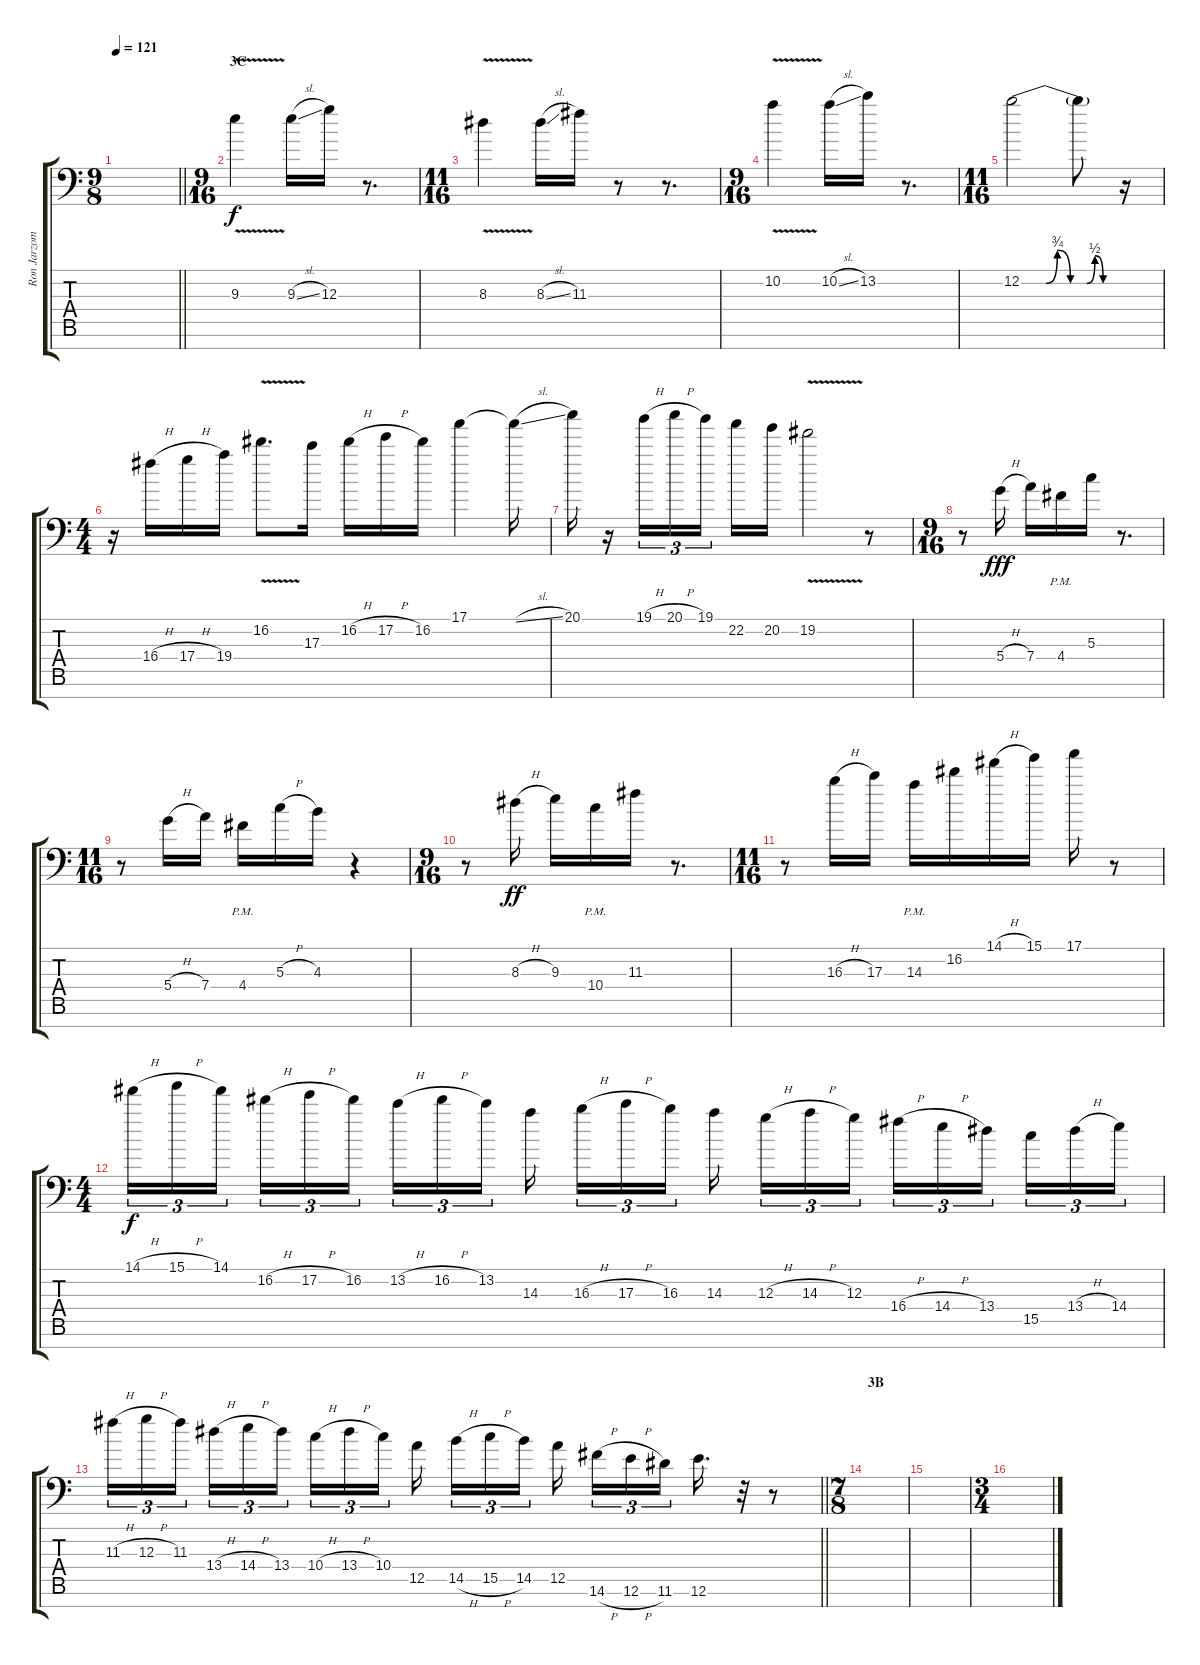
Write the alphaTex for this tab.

\track ("Ron Jarzombek - Lead 1" "Ron Jarzom") {instrument electricguitarjazz}
\staff {score tabs}
\tuning (E4 B3 G3 D3 A2 E2 A1) {hide}
\ts (9 8)
\tempo 121
\clef f4
\barLineRight lightlight
\ks c
|
\ts (9 16)
\section ("" "3C")
9.3{v}.4{balance 0} 9.3{sl}.16 12.3.16 r.8{d} |
\ts (11 16)
8.3{v}.4 8.3{sl}.16 11.3.16 r.8 r.8{d} |
\ts (9 16)
10.2{v}.4 10.2{sl}.16 13.2.16 r.8{d} |
\ts (11 16)
12.2{be (custom 0 0 15 0 22 3 30 0 40 0 45 2 50 0 60 0)}.2 12.2{t}.8 r.16 |
\ts (4 4)
r.16 16.4{h}.16 17.4{h}.16 19.4.16 16.2{v}.8{d} 17.3.16 16.2{h}.16 17.2{h}.16 16.2.16 17.1.4 17.1{sl t}.16 |
20.1.16 r.16 19.1{h}.16{tu (3 2)} 20.1{h}.16{tu (3 2)} 19.1.16{tu (3 2)} 22.2.16 20.2.16 19.2{v}.2 r.8 |
\ts (9 16)
r.8 5.4{h}.16{dy fff} 7.4.16 4.4{pm}.16 5.3.16 r.8{d} |
\ts (11 16)
r.8 5.4{h}.16{balance 16} 7.4.16 4.4{pm}.16 5.3{h}.16 4.3.16 r.4 |
\ts (9 16)
r.8 8.3{h}.16{dy ff balance 0} 9.3.16 10.4{pm}.16 11.3.16 r.8{d} |
\ts (11 16)
r.8 16.3{h}.16{balance 16} 17.3.16 14.3{pm}.16 16.2.16 14.1{h}.16 15.1.16 17.1.16 r.8 |
\ts (4 4)
14.1{h}.16{tu (3 2) dy f volume 16 balance 8} 15.1{h}.16{tu (3 2)} 14.1.16{tu (3 2) beam splitsecondary} 16.2{h}.16{tu (3 2)} 17.2{h}.16{tu (3 2)} 16.2.16{tu (3 2)} 13.2{h}.16{tu (3 2)} 16.2{h}.16{tu (3 2)} 13.2.16{tu (3 2) beam splitsecondary} 14.3.16{beam splitsecondary} 16.3{h}.16{tu (3 2)} 17.3{h}.16{tu (3 2)} 16.3.16{tu (3 2) beam splitsecondary} 14.3.16{beam splitsecondary} 12.3{h}.16{tu (3 2)} 14.3{h}.16{tu (3 2)} 12.3.16{tu (3 2)} 16.4{h}.16{tu (3 2)} 14.4{h}.16{tu (3 2)} 13.4.16{tu (3 2) beam splitsecondary} 15.5.16{tu (3 2)} 13.4{h}.16{tu (3 2)} 14.4.16{tu (3 2)} |
\barLineRight lightlight
11.3{h}.16{tu (3 2)} 12.3{h}.16{tu (3 2)} 11.3.16{tu (3 2) beam splitsecondary} 13.4{h}.16{tu (3 2)} 14.4{h}.16{tu (3 2)} 13.4.16{tu (3 2)} 10.4{h}.16{tu (3 2)} 13.4{h}.16{tu (3 2)} 10.4.16{tu (3 2) beam splitsecondary} 12.5.16{beam splitsecondary} 14.5{h}.16{tu (3 2)} 15.5{h}.16{tu (3 2)} 14.5.16{tu (3 2) beam splitsecondary} 12.5.16{beam splitsecondary} 14.6{h}.16{tu (3 2)} 12.6{h}.16{tu (3 2)} 11.6.16{tu (3 2)} 12.6.16{d} r.32 r.8 |
\ts (7 8)
\section ("" "3B")
|
|
\ts (3 4)
